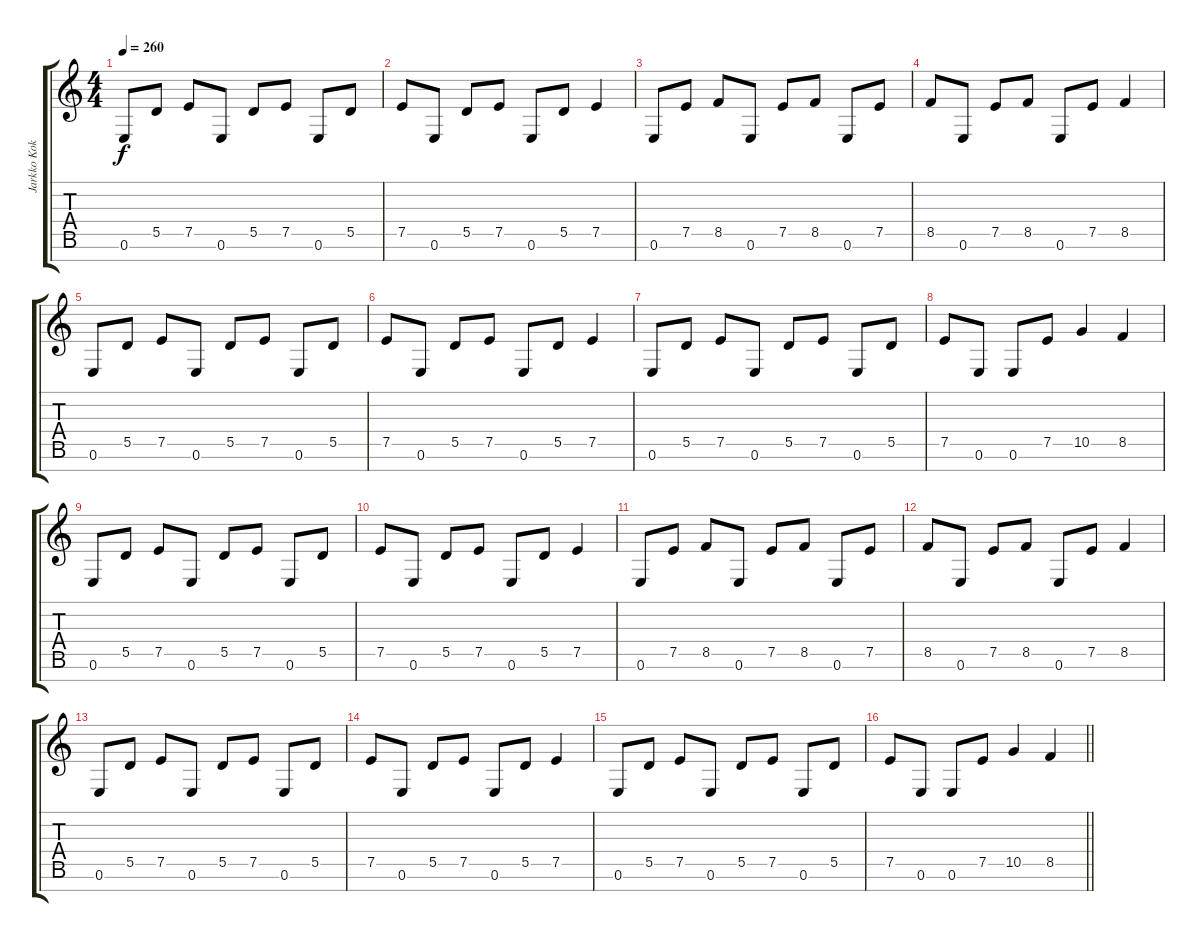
\track ("Jarkko Kokko (guitar)" "Jarkko Kok") {instrument distortionguitar}
\staff {score tabs}
\tuning (E4 B3 G3 D3 A2 E2 B1) {hide}
\ts (4 4)
\tempo 260
\clef g2
\ks aminor
0.6.8{dy f volume 11} 5.5.8 7.5.8 0.6.8 5.5.8 7.5.8 0.6.8 5.5.8 |
7.5.8 0.6.8 5.5.8 7.5.8 0.6.8 5.5.8 7.5.4 |
0.6.8 7.5.8 8.5.8 0.6.8 7.5.8 8.5.8 0.6.8 7.5.8 |
8.5.8 0.6.8 7.5.8 8.5.8 0.6.8 7.5.8 8.5.4 |
0.6.8{volume 9} 5.5.8 7.5.8 0.6.8 5.5.8 7.5.8 0.6.8 5.5.8 |
7.5.8 0.6.8 5.5.8 7.5.8 0.6.8 5.5.8 7.5.4 |
0.6.8 5.5.8 7.5.8 0.6.8 5.5.8 7.5.8 0.6.8 5.5.8 |
7.5.8 0.6.8 0.6.8 7.5.8 10.5.4 8.5.4 |
0.6.8{volume 7} 5.5.8 7.5.8 0.6.8 5.5.8 7.5.8 0.6.8 5.5.8 |
7.5.8 0.6.8 5.5.8 7.5.8 0.6.8 5.5.8 7.5.4 |
0.6.8 7.5.8 8.5.8 0.6.8 7.5.8 8.5.8 0.6.8 7.5.8 |
8.5.8 0.6.8 7.5.8 8.5.8 0.6.8 7.5.8 8.5.4 |
0.6.8{volume 0} 5.5.8 7.5.8 0.6.8 5.5.8 7.5.8 0.6.8 5.5.8 |
7.5.8 0.6.8 5.5.8 7.5.8 0.6.8 5.5.8 7.5.4 |
0.6.8 5.5.8 7.5.8 0.6.8 5.5.8 7.5.8 0.6.8 5.5.8 |
\barLineRight lightlight
7.5.8 0.6.8 0.6.8 7.5.8 10.5.4 8.5.4
